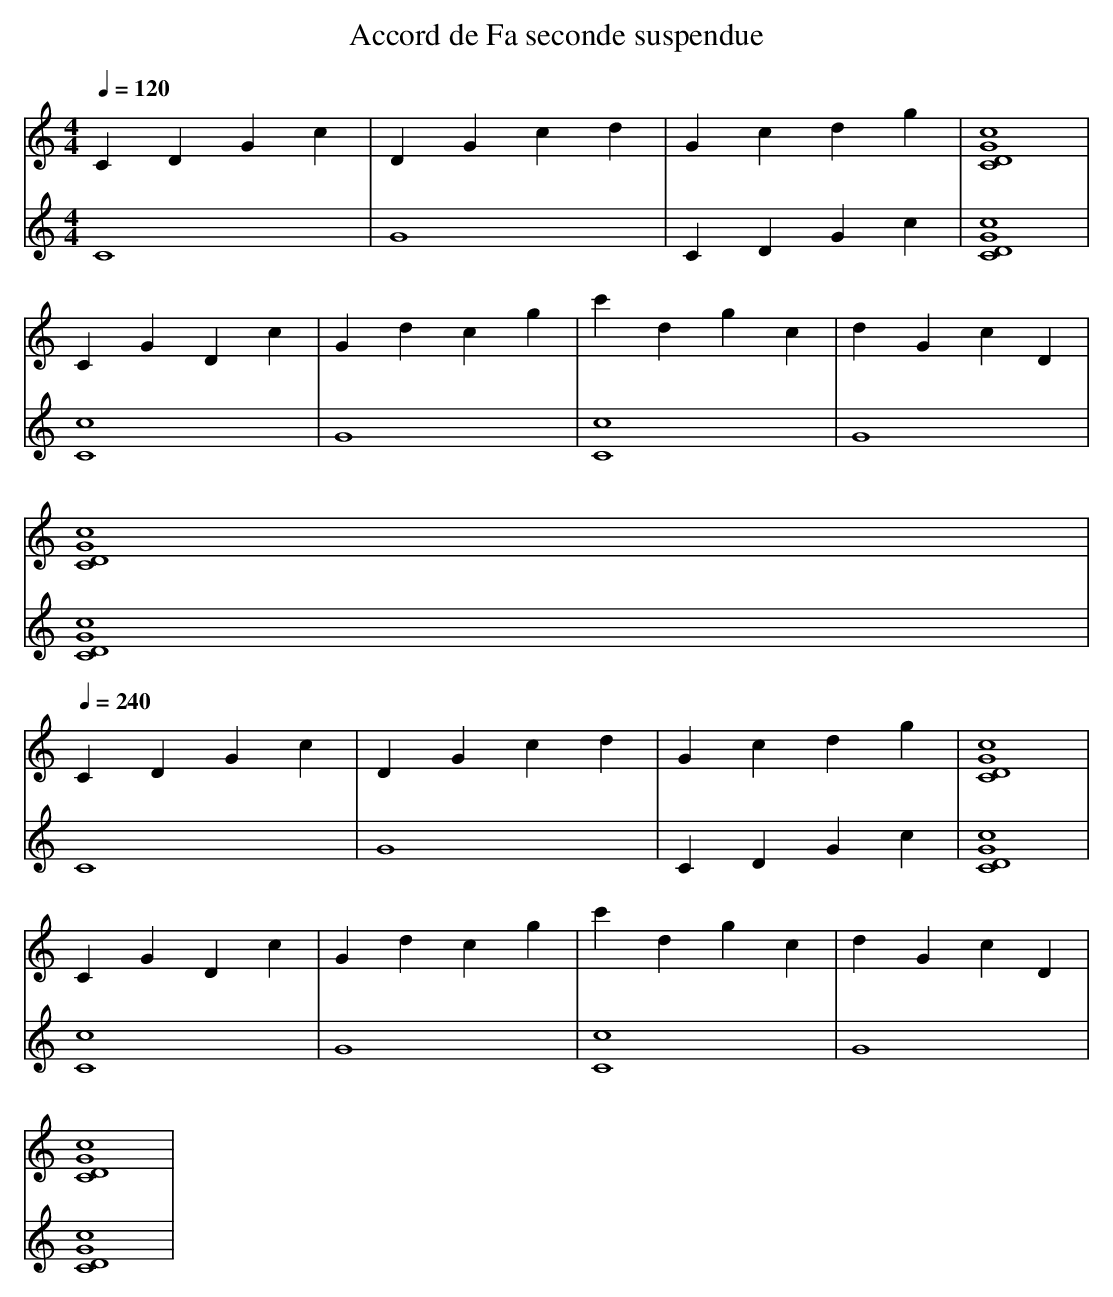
X:1
T:Accord de Fa seconde suspendue
M: 4/4
L: 1/4
Q:1/4=120
K:C
V:1
C D G c | D G c d | G c d g | [C4 D4 G4 c4] |
C G D c | G d c g | c' d g c | d G c D |
[C4 D4 G4 c4] |
Q:1/4=240
C D G c | D G c d | G c d g | [C4 D4 G4 c4] |
C G D c | G d c g | c' d g c | d G c D |
[C4 D4 G4 c4] |
V:2
C4 | G4 | C D G c | [C4 D4 G4 c4] |
[C4 c4] | G4 | [C4 c4] | G4 |
[C4 D4 G4 c4] |
Q:1/4=240
C4 | G4 | C D G c | [C4 D4 G4 c4] |
[C4 c4] | G4 | [C4 c4] | G4 |
[C4 D4 G4 c4] |
